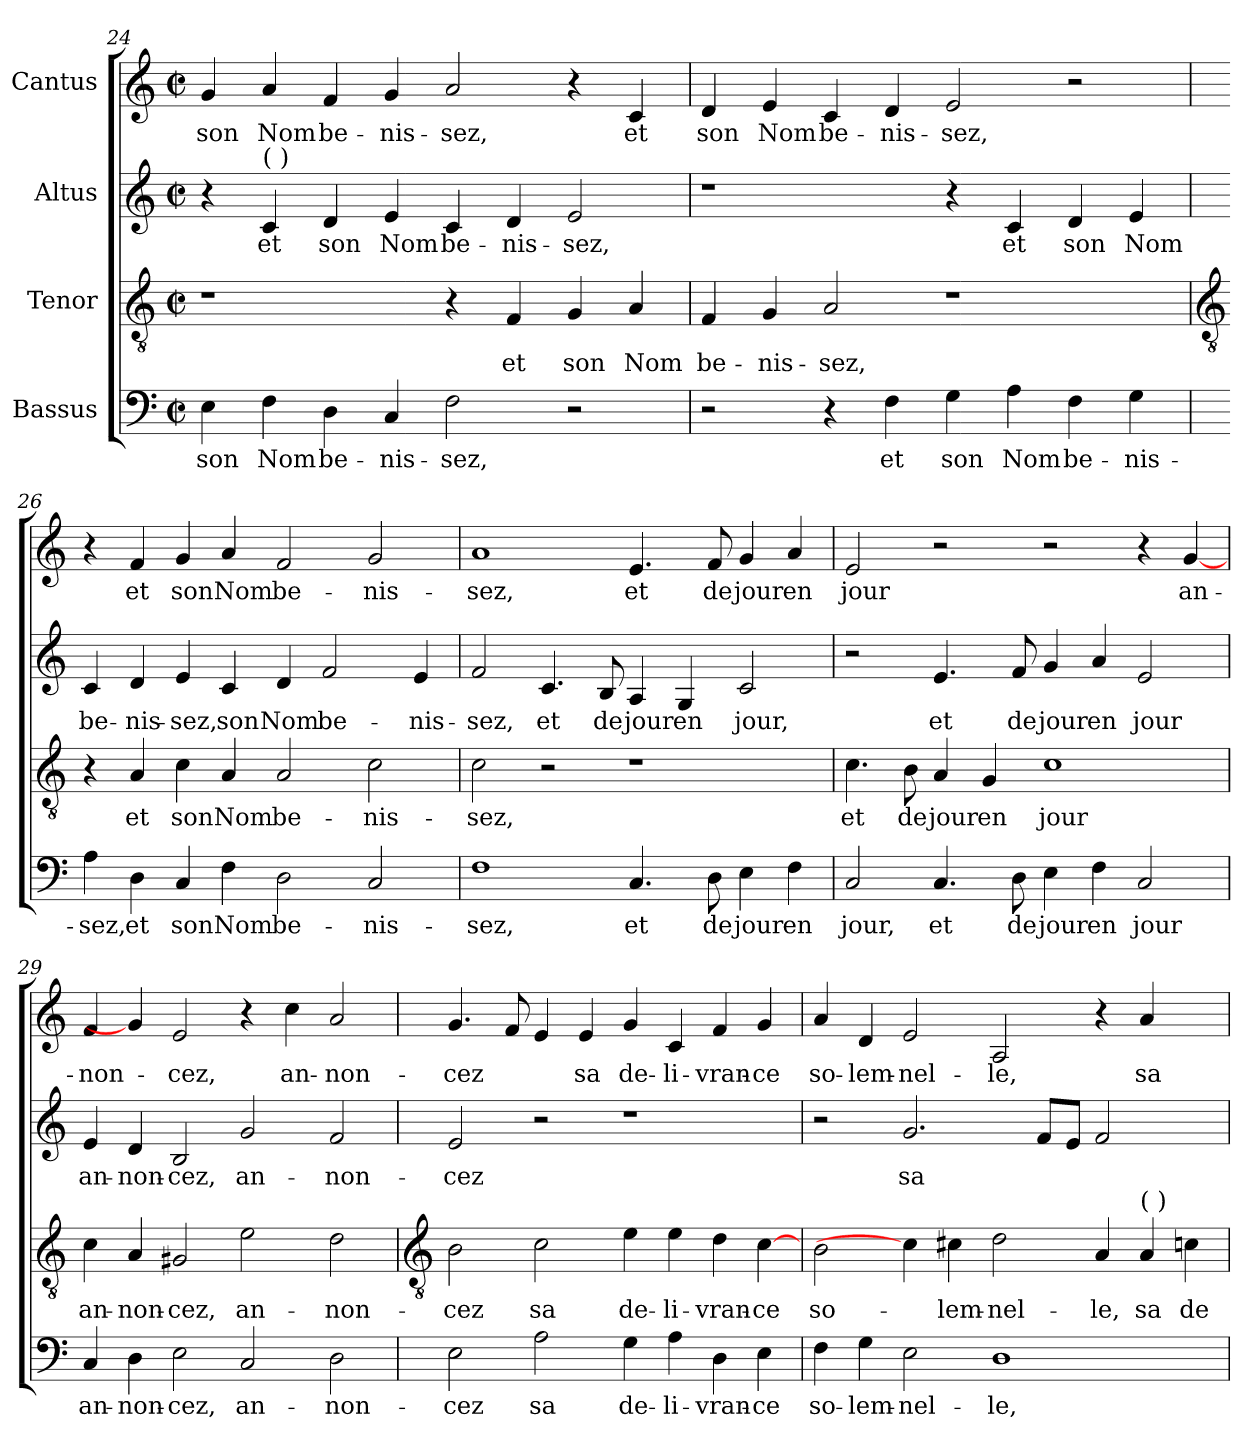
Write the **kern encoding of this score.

**kern	**text	**kern	**text	**kern	**text	**kern	**text
*part4	*part4	*part3	*part3	*part2	*part2	*part1	*part1
*staff4	*staff4	*staff3	*staff3	*staff2	*staff2	*staff1	*staff1
*I"Bassus	*	*I"Tenor	*	*I"Altus	*	*I"Cantus	*
*clefF4	*	*clefGv2	*	*clefG2	*	*clefG2	*
*k[]	*	*k[]	*	*k[]	*	*k[]	*
*C:	*	*C:	*	*C:	*	*C:	*
*M4/2	*	*M4/2	*	*M4/2	*	*M4/2	*
*met(c|)	*	*met(c|)	*	*met(c|)	*	*met(c|)	*
=24	=24	=24	=24	=24	=24	=24	=24
!	!LO:LY:b	!	!	!	!	!	!LO:LY:b
4E	son	1r	.	4r	.	4g	son
!	!	!	!	!LO:TX:a:t=(  )	!	!	!
!	!LO:LY:b	!	!	!	!LO:LY:b	!	!LO:LY:b
4F	Nom	.	.	4c	et	4a	Nom
!	!LO:LY:b	!	!	!	!LO:LY:b	!	!LO:LY:b
4D	be-	.	.	4d	son	4f	be-
!	!LO:LY:b	!	!	!	!LO:LY:b	!	!LO:LY:b
4C	-nis-	.	.	4e	Nom	4g	-nis-
!	!LO:LY:b	!	!	!	!LO:LY:b	!	!LO:LY:b
2F	-sez,	4r	.	4c	be-	2a	-sez,
!	!	!	!LO:LY:b	!	!LO:LY:b	!	!
.	.	4F	et	4d	-nis-	.	.
!	!	!	!LO:LY:b	!	!LO:LY:b	!	!
2r	.	4G	son	2e	-sez,	4r	.
!	!	!	!LO:LY:b	!	!	!	!LO:LY:b
.	.	4A	Nom	.	.	4c	et
=25	=25	=25	=25	=25	=25	=25	=25
!	!	!	!LO:LY:b	!	!	!	!LO:LY:b
2r	.	4F	be-	1r	.	4d	son
!	!	!	!LO:LY:b	!	!	!	!LO:LY:b
.	.	4G	-nis-	.	.	4e	Nom
!	!	!	!LO:LY:b	!	!	!	!LO:LY:b
4r	.	2A	-sez,	.	.	4c	be-
!	!LO:LY:b	!	!	!	!	!	!LO:LY:b
4F	et	.	.	.	.	4d	-nis-
!	!LO:LY:b	!	!	!	!	!	!LO:LY:b
4G	son	1r	.	4r	.	2e	-sez,
!	!LO:LY:b	!	!	!	!LO:LY:b	!	!
4A	Nom	.	.	4c	et	.	.
!	!LO:LY:b	!	!	!	!LO:LY:b	!	!
4F	be-	.	.	4d	son	2r	.
!	!LO:LY:b	!	!	!	!LO:LY:b	!	!
4G	-nis-	.	.	4e	Nom	.	.
!!LO:LB:g=z
=26	=26	=26	=26	=26	=26	=26	=26
*	*	*clefGv2	*	*	*	*	*
!	!LO:LY:b	!	!	!	!LO:LY:b	!	!
4A	-sez,	4r	.	4c	be-	4r	.
!	!LO:LY:b	!	!LO:LY:b	!	!LO:LY:b	!	!LO:LY:b
4D	et	4A	et	4d	-nis-	4f	et
!	!LO:LY:b	!	!LO:LY:b	!	!LO:LY:b	!	!LO:LY:b
4C	son	4c	son	4e	-sez,	4g	son
!	!LO:LY:b	!	!LO:LY:b	!	!LO:LY:b	!	!LO:LY:b
4F	Nom	4A	Nom	4c	son	4a	Nom
!	!LO:LY:b	!	!LO:LY:b	!	!LO:LY:b	!	!LO:LY:b
2D	be-	2A	be-	4d	Nom	2f	be-
!	!	!	!	!	!LO:LY:b	!	!
.	.	.	.	2f	be-	.	.
!	!LO:LY:b	!	!LO:LY:b	!	!	!	!LO:LY:b
2C	-nis-	2c	-nis-	.	.	2g	-nis-
!	!	!	!	!	!LO:LY:b	!	!
.	.	.	.	4e	-nis-	.	.
=27	=27	=27	=27	=27	=27	=27	=27
!	!LO:LY:b	!	!LO:LY:b	!	!LO:LY:b	!	!LO:LY:b
1F	-sez,	2c	-sez,	2f	-sez,	1a	-sez,
!	!	!	!	!	!LO:LY:b	!	!
.	.	2r	.	4.c	et	.	.
!	!	!	!	!	!LO:LY:b	!	!
.	.	.	.	8B	de	.	.
!	!LO:LY:b	!	!	!	!LO:LY:b	!	!LO:LY:b
4.C	et	1r	.	4A	jour	4.e	et
!	!	!	!	!	!LO:LY:b	!	!
.	.	.	.	4G	en	.	.
!	!LO:LY:b	!	!	!	!	!	!LO:LY:b
8D	de	.	.	.	.	8f	de
!	!LO:LY:b	!	!	!	!LO:LY:b	!	!LO:LY:b
4E	jour	.	.	2c	jour,	4g	jour
!	!LO:LY:b	!	!	!	!	!	!LO:LY:b
4F	en	.	.	.	.	4a	en
=28	=28	=28	=28	=28	=28	=28	=28
!	!LO:LY:b	!	!LO:LY:b	!	!	!	!LO:LY:b
2C	jour,	4.c	et	2r	.	2e	jour
!	!	!	!LO:LY:b	!	!	!	!
.	.	8B	de	.	.	.	.
!	!LO:LY:b	!	!LO:LY:b	!	!LO:LY:b	!	!
4.C	et	4A	jour	4.e	et	2r	.
!	!	!	!LO:LY:b	!	!	!	!
.	.	4G	en	.	.	.	.
!	!LO:LY:b	!	!	!	!LO:LY:b	!	!
8D	de	.	.	8f	de	.	.
!	!LO:LY:b	!	!LO:LY:b	!	!LO:LY:b	!	!
4E	jour	1c	jour	4g	jour	2r	.
!	!LO:LY:b	!	!	!	!LO:LY:b	!	!
4F	en	.	.	4a	en	.	.
!	!LO:LY:b	!	!	!	!LO:LY:b	!	!
2C	jour	.	.	2e	jour	4r	.
!	!	!	!	!	!	!	!LO:LY:b
.	.	.	.	.	.	[4g	an-
=29	=29	=29	=29	=29	=29	=29	=29
!	!LO:LY:b	!	!LO:LY:b	!	!LO:LY:b	!	!LO:LY:b
4C	an-	4c	an-	4e	an-	4f	-non-
!	!LO:LY:b	!	!LO:LY:b	!	!LO:LY:b	!	!
4D	-non-	4A	-non-	4d	-non-	4g]	.
!	!LO:LY:b	!	!LO:LY:b	!	!LO:LY:b	!	!LO:LY:b
2E	-cez,	2G#	-cez,	2B	-cez,	2e	-cez,
!	!LO:LY:b	!	!LO:LY:b	!	!LO:LY:b	!	!
2C	an-	2e	an-	2g	an-	4r	.
!	!	!	!	!	!	!	!LO:LY:b
.	.	.	.	.	.	4cc	an-
!	!LO:LY:b	!	!LO:LY:b	!	!LO:LY:b	!	!LO:LY:b
2D	-non-	2d	-non-	2f	-non-	2a	-non-
!!LO:LB:g=z
=30	=30	=30	=30	=30	=30	=30	=30
*	*	*clefGv2	*	*	*	*	*
!	!LO:LY:b	!	!LO:LY:b	!	!LO:LY:b	!	!LO:LY:b
2E	-cez	2B	-cez	2e	-cez	4.g	-cez
.	.	.	.	.	.	8f	.
!	!LO:LY:b	!	!LO:LY:b	!	!	!	!
2A	sa	2c	sa	2r	.	4e	.
!	!	!	!	!	!	!	!LO:LY:b
.	.	.	.	.	.	4e	sa
!	!LO:LY:b	!	!LO:LY:b	!	!	!	!LO:LY:b
4G	de-	4e	de-	1r	.	4g	de-
!	!LO:LY:b	!	!LO:LY:b	!	!	!	!LO:LY:b
4A	-li-	4e	-li-	.	.	4c	-li-
!	!LO:LY:b	!	!LO:LY:b	!	!	!	!LO:LY:b
4D	-vran-	4d	-vran-	.	.	4f	-vran-
!	!LO:LY:b	!	!LO:LY:b	!	!	!	!LO:LY:b
4E	-ce	[4c	-ce	.	.	4g	-ce
=31	=31	=31	=31	=31	=31	=31	=31
!	!LO:LY:b	!	!LO:LY:b	!	!	!	!LO:LY:b
4F	so-	2B	so-	2r	.	4a	so-
!	!LO:LY:b	!	!	!	!	!	!LO:LY:b
4G	-lem-	.	.	.	.	4d	-lem-
!	!LO:LY:b	!	!	!	!LO:LY:b	!	!LO:LY:b
2E	-nel-	4c]	.	2.g	sa	2e	-nel-
!	!	!	!LO:LY:b	!	!	!	!
.	.	4c#X	-lem-	.	.	.	.
!	!LO:LY:b	!	!LO:LY:b	!	!	!	!LO:LY:b
1D	-le,	2d	-nel-	.	.	2A	-le,
.	.	.	.	8fL	.	.	.
.	.	.	.	8eJ	.	.	.
!	!	!	!LO:LY:b	!	!	!	!
.	.	4A	-le,	2f	.	4r	.
!	!	!LO:TX:a:t=(  )	!	!	!	!	!
!	!	!	!LO:LY:b	!	!	!	!LO:LY:b
.	.	4A	sa	.	.	4a	sa
!	!	!	!LO:LY:b	!	!	!	!
4ryy	.	4cn	de-	4ryy	.	4ryy	.
=	=	=	=	=	=	=	=
*-	*-	*-	*-	*-	*-	*-	*-
